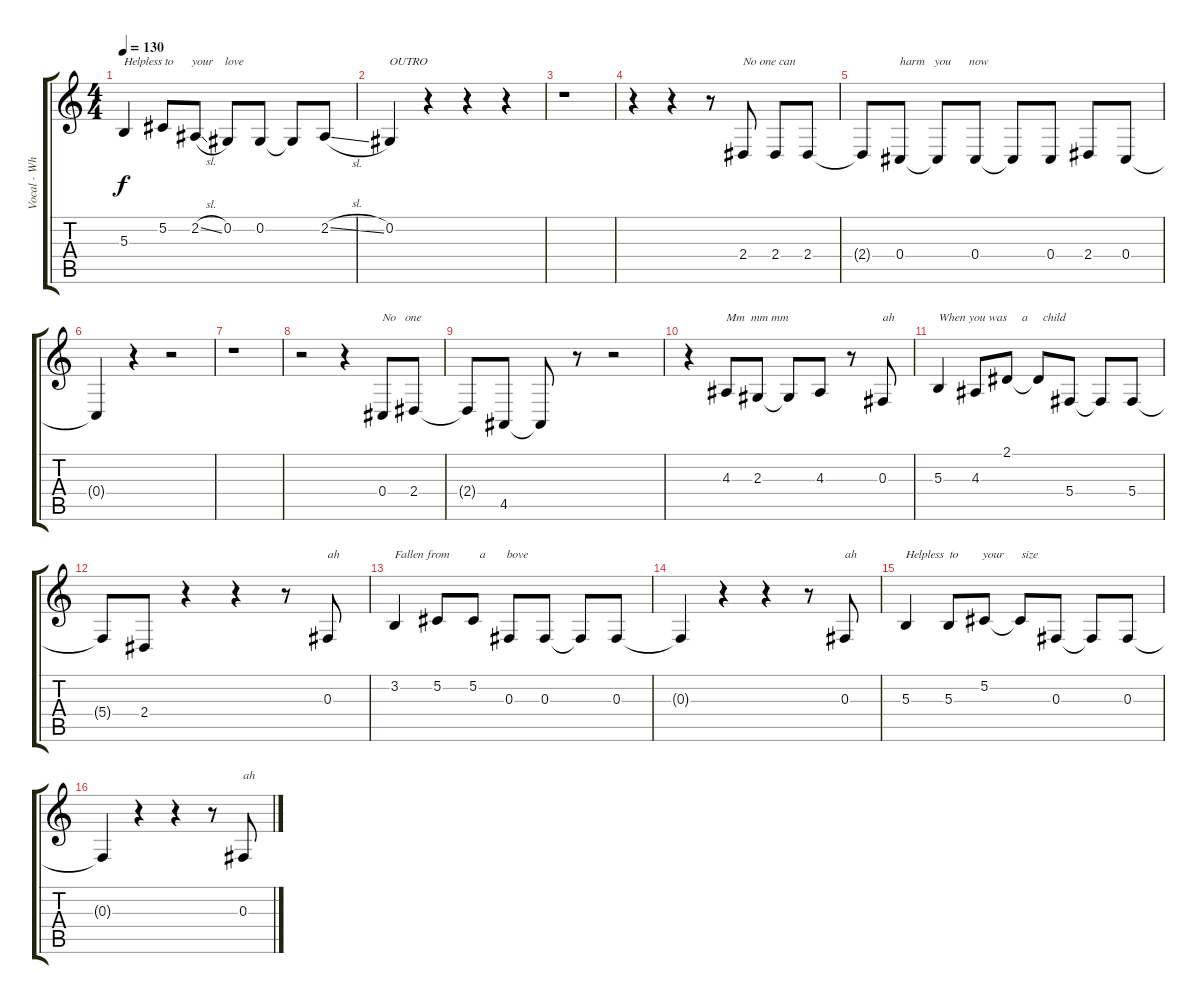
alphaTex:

\track ("Vocal - Whitley" "Vocal - Wh") {instrument sopranosax}
\staff {score tabs}
\tuning (Db4 Ab3 Gb3 Db3 Gb2 Db2) {hide}
\ts (4 4)
\tempo 130
\clef g2
\ks c
5.3.4{txt "Helpless to      your    love" dy f} 5.2.8 2.2{sl}.8 0.2.8 0.2.8 0.2{t}.8 2.2{sl}.8 |
0.2.4{txt "OUTRO"} r.4 r.4 r.4 |
r.1 |
r.4 r.4 r.8 2.4.8{txt "No one can"} 2.4.8 2.4.8 |
2.4{t}.8 0.4.8{txt "harm   you      now"} 0.4{t}.8 0.4.8 0.4{t}.8 0.4.8 2.4.8 0.4.8 |
0.4{t}.4 r.4 r.2 |
r.1 |
r.2 r.4 0.4.8{txt "No   one"} 2.4.8 |
2.4{t}.8 4.5.8 4.5{t}.8 r.8 r.2 |
r.4 4.3.8{txt "Mm  mm mm"} 2.3.8 2.3{t}.8 4.3.8 r.8 0.3.8{txt "ah"} |
5.3.4{txt "When you was     a     child"} 4.3.8 2.1.8 2.1{t}.8 5.4.8 5.4{t}.8 5.4.8 |
5.4{t}.8 2.4.8 r.4 r.4 r.8 0.3.8{txt "ah"} |
3.2.4{txt "Fallen from          a       bove"} 5.2.8 5.2.8 0.3.8 0.3.8 0.3{t}.8 0.3.8 |
0.3{t}.4 r.4 r.4 r.8 0.3.8{txt "ah"} |
5.3.4{txt "Helpless  to        your      size"} 5.3.8 5.2.8 5.2{t}.8 0.3.8 0.3{t}.8 0.3.8 |
0.3{t}.4 r.4 r.4 r.8 0.3.8{txt "ah"}
